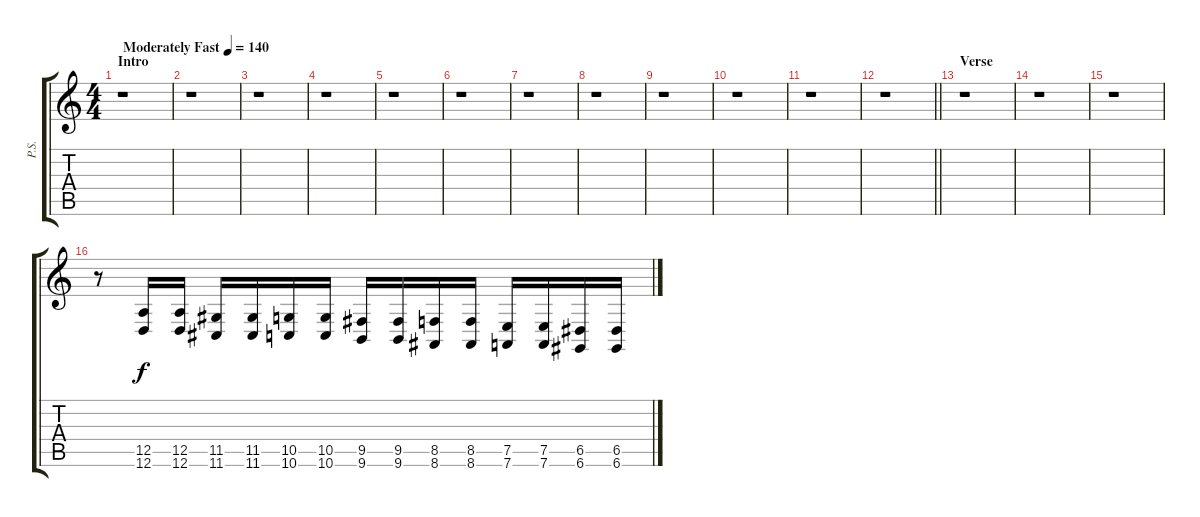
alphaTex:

\track ("P.S." "P.S.") {instrument guitarfretnoise}
\staff {score tabs}
\tuning (E4 B3 G3 D3 A2 D2) {hide}
\ts (4 4)
\section ("" "Intro")
\tempo (140 "Moderately Fast")
\clef g2
\ks c
r.1{dy f instrument guitarfretnoise} |
r.1 |
r.1 |
r.1 |
r.1 |
r.1 |
r.1 |
r.1 |
r.1 |
r.1 |
r.1 |
\barLineRight lightlight
r.1 |
\section ("" "Verse")
r.1 |
r.1 |
r.1 |
r.8 (12.5 12.6).16 (12.5 12.6).16 (11.5 11.6).16 (11.5 11.6).16 (10.5 10.6).16 (10.5 10.6).16 (9.5 9.6).16 (9.5 9.6).16 (8.5 8.6).16 (8.5 8.6).16 (7.5 7.6).16 (7.5 7.6).16 (6.5 6.6).16 (6.5 6.6).16
